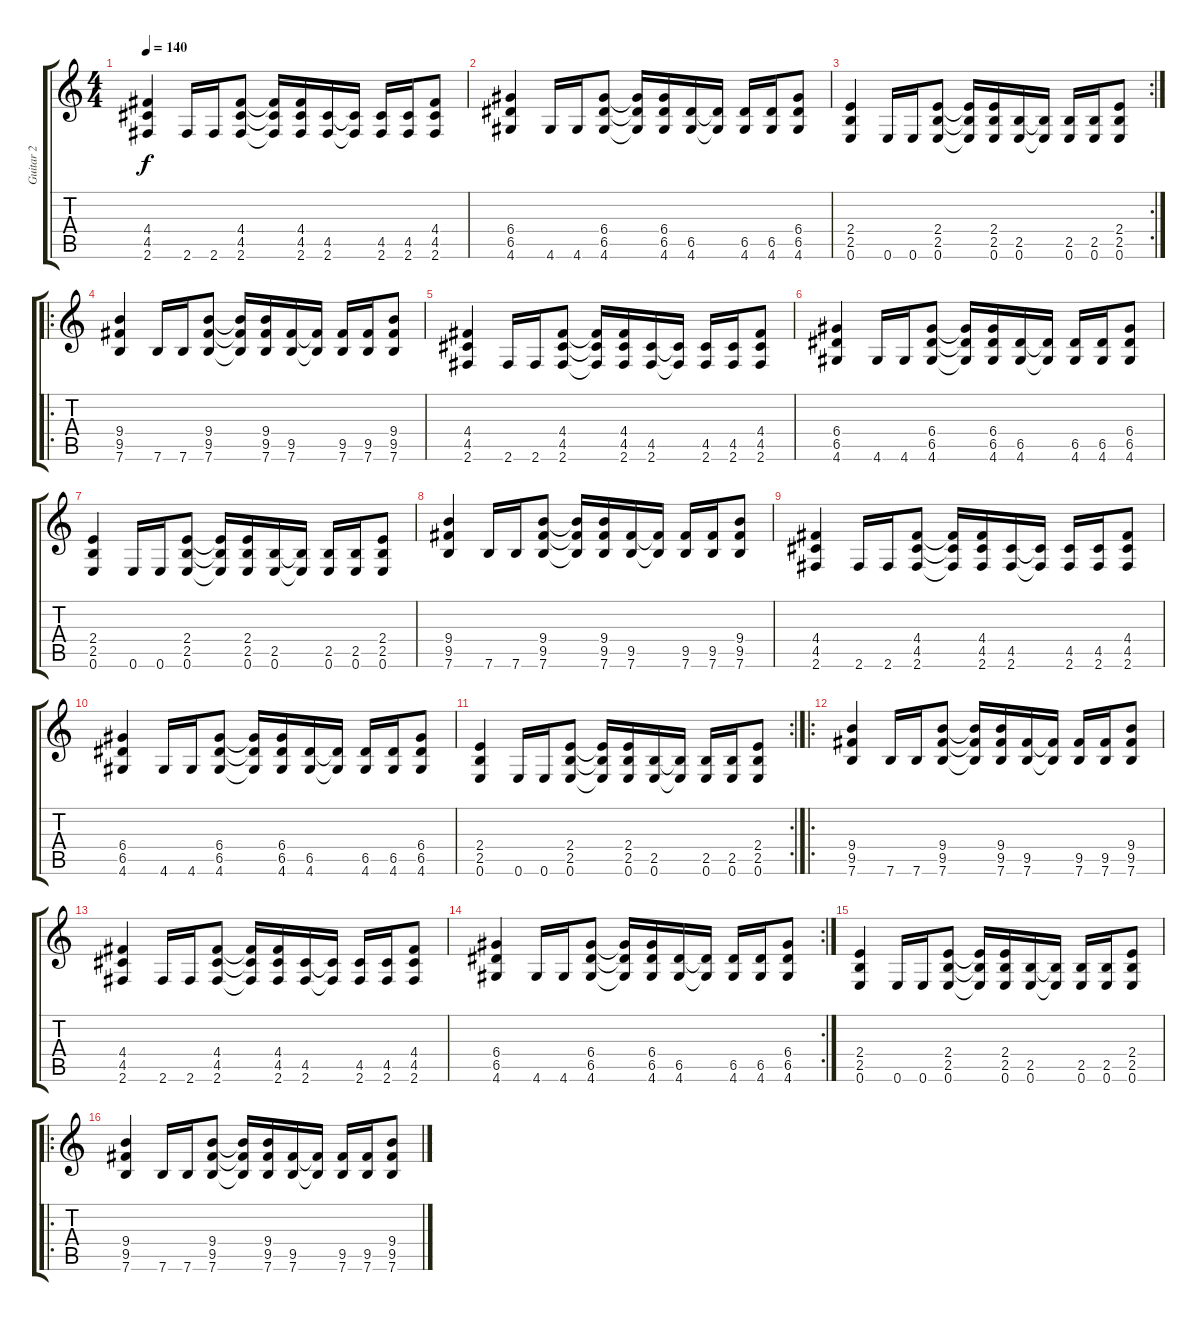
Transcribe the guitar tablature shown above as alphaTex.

\track ("Guitar 2" "Guitar 2") {instrument distortionguitar}
\staff {score tabs}
\tuning (E4 B3 G3 D3 A2 E2) {hide}
\ts (4 4)
\tempo 140
\clef g2
\ks c
(4.4 4.5 2.6).4{dy f} 2.6.16 2.6.16 (4.4 4.5 2.6).8 (4.4{t} 4.5{t} 2.6{t}).16 (4.4 4.5 2.6).16 (4.5 2.6).16 (4.5{t} 2.6{t}).16 (4.5 2.6).16 (4.5 2.6).16 (4.4 4.5 2.6).8 |
(6.4 6.5 4.6).4 4.6.16 4.6.16 (6.4 6.5 4.6).8 (6.4{t} 6.5{t} 4.6{t}).16 (6.4 6.5 4.6).16 (6.5 4.6).16 (6.5{t} 4.6{t}).16 (6.5 4.6).16 (6.5 4.6).16 (6.4 6.5 4.6).8 |
\rc 2
(2.4 2.5 0.6).4 0.6.16 0.6.16 (2.4 2.5 0.6).8 (2.4{t} 2.5{t} 0.6{t}).16 (2.4 2.5 0.6).16 (2.5 0.6).16 (2.5{t} 0.6{t}).16 (2.5 0.6).16 (2.5 0.6).16 (2.4 2.5 0.6).8 |
\ro
(9.4 9.5 7.6).4 7.6.16 7.6.16 (9.4 9.5 7.6).8 (9.4{t} 9.5{t} 7.6{t}).16 (9.4 9.5 7.6).16 (9.5 7.6).16 (9.5{t} 7.6{t}).16 (9.5 7.6).16 (9.5 7.6).16 (9.4 9.5 7.6).8 |
(4.4 4.5 2.6).4 2.6.16 2.6.16 (4.4 4.5 2.6).8 (4.4{t} 4.5{t} 2.6{t}).16 (4.4 4.5 2.6).16 (4.5 2.6).16 (4.5{t} 2.6{t}).16 (4.5 2.6).16 (4.5 2.6).16 (4.4 4.5 2.6).8 |
(6.4 6.5 4.6).4 4.6.16 4.6.16 (6.4 6.5 4.6).8 (6.4{t} 6.5{t} 4.6{t}).16 (6.4 6.5 4.6).16 (6.5 4.6).16 (6.5{t} 4.6{t}).16 (6.5 4.6).16 (6.5 4.6).16 (6.4 6.5 4.6).8 |
(2.4 2.5 0.6).4 0.6.16 0.6.16 (2.4 2.5 0.6).8 (2.4{t} 2.5{t} 0.6{t}).16 (2.4 2.5 0.6).16 (2.5 0.6).16 (2.5{t} 0.6{t}).16 (2.5 0.6).16 (2.5 0.6).16 (2.4 2.5 0.6).8 |
(9.4 9.5 7.6).4 7.6.16 7.6.16 (9.4 9.5 7.6).8 (9.4{t} 9.5{t} 7.6{t}).16 (9.4 9.5 7.6).16 (9.5 7.6).16 (9.5{t} 7.6{t}).16 (9.5 7.6).16 (9.5 7.6).16 (9.4 9.5 7.6).8 |
(4.4 4.5 2.6).4 2.6.16 2.6.16 (4.4 4.5 2.6).8 (4.4{t} 4.5{t} 2.6{t}).16 (4.4 4.5 2.6).16 (4.5 2.6).16 (4.5{t} 2.6{t}).16 (4.5 2.6).16 (4.5 2.6).16 (4.4 4.5 2.6).8 |
(6.4 6.5 4.6).4 4.6.16 4.6.16 (6.4 6.5 4.6).8 (6.4{t} 6.5{t} 4.6{t}).16 (6.4 6.5 4.6).16 (6.5 4.6).16 (6.5{t} 4.6{t}).16 (6.5 4.6).16 (6.5 4.6).16 (6.4 6.5 4.6).8 |
\rc 2
(2.4 2.5 0.6).4 0.6.16 0.6.16 (2.4 2.5 0.6).8 (2.4{t} 2.5{t} 0.6{t}).16 (2.4 2.5 0.6).16 (2.5 0.6).16 (2.5{t} 0.6{t}).16 (2.5 0.6).16 (2.5 0.6).16 (2.4 2.5 0.6).8 |
\ro
(9.4 9.5 7.6).4 7.6.16 7.6.16 (9.4 9.5 7.6).8 (9.4{t} 9.5{t} 7.6{t}).16 (9.4 9.5 7.6).16 (9.5 7.6).16 (9.5{t} 7.6{t}).16 (9.5 7.6).16 (9.5 7.6).16 (9.4 9.5 7.6).8 |
(4.4 4.5 2.6).4 2.6.16 2.6.16 (4.4 4.5 2.6).8 (4.4{t} 4.5{t} 2.6{t}).16 (4.4 4.5 2.6).16 (4.5 2.6).16 (4.5{t} 2.6{t}).16 (4.5 2.6).16 (4.5 2.6).16 (4.4 4.5 2.6).8 |
\rc 2
(6.4 6.5 4.6).4 4.6.16 4.6.16 (6.4 6.5 4.6).8 (6.4{t} 6.5{t} 4.6{t}).16 (6.4 6.5 4.6).16 (6.5 4.6).16 (6.5{t} 4.6{t}).16 (6.5 4.6).16 (6.5 4.6).16 (6.4 6.5 4.6).8 |
(2.4 2.5 0.6).4 0.6.16 0.6.16 (2.4 2.5 0.6).8 (2.4{t} 2.5{t} 0.6{t}).16 (2.4 2.5 0.6).16 (2.5 0.6).16 (2.5{t} 0.6{t}).16 (2.5 0.6).16 (2.5 0.6).16 (2.4 2.5 0.6).8 |
\ro
(9.4 9.5 7.6).4{volume 9} 7.6.16 7.6.16 (9.4 9.5 7.6).8 (9.4{t} 9.5{t} 7.6{t}).16 (9.4 9.5 7.6).16 (9.5 7.6).16 (9.5{t} 7.6{t}).16 (9.5 7.6).16 (9.5 7.6).16 (9.4 9.5 7.6).8
